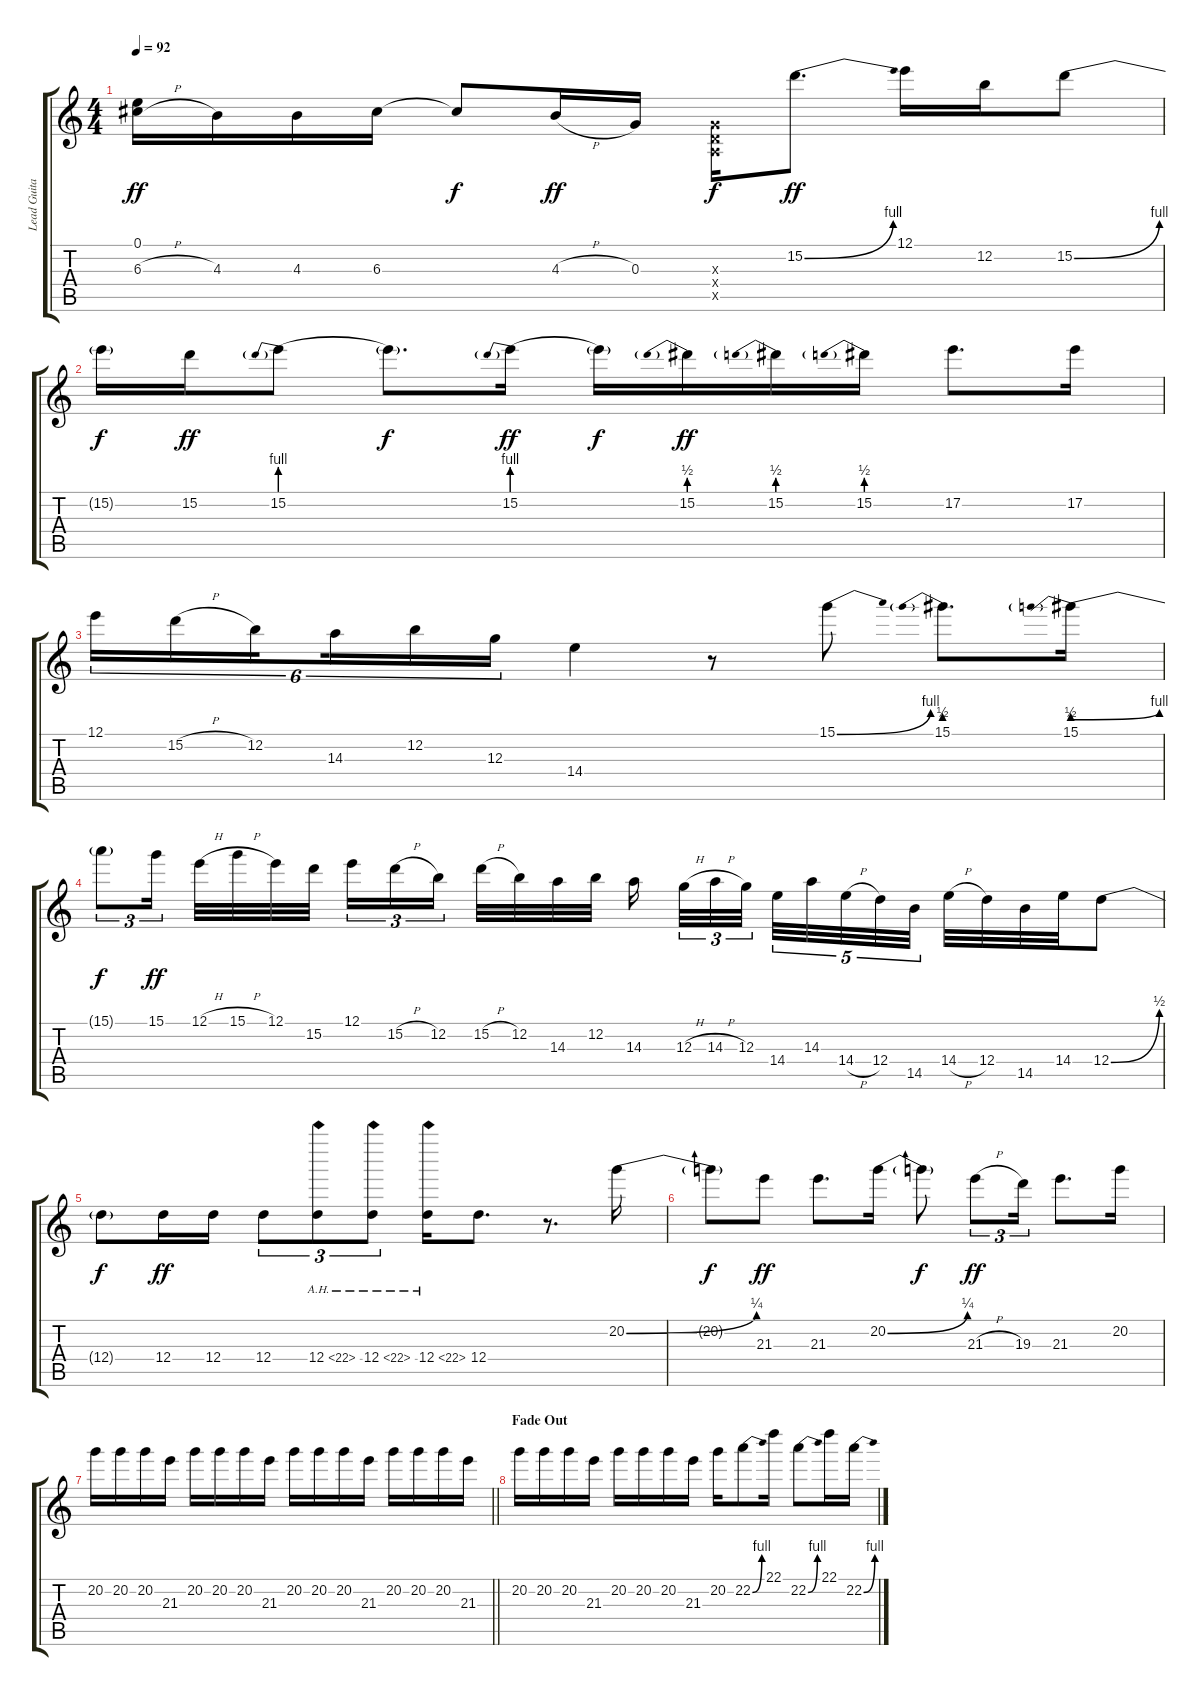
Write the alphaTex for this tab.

\track ("Lead Guitar" "Lead Guita") {instrument distortionguitar}
\staff {score tabs}
\tuning (E4 B3 G3 D3 A2 E2) {hide}
\ts (4 4)
\tempo 92
\clef g2
\ks c
(0.1 6.3{h}).16{dy ff} 4.3.16 4.3.16 6.3.16 6.3{t}.8{dy f} 4.3{h}.16{dy ff} 0.3.16 (0.3{x} 0.4{x} 0.5{x}).16{dy f} 15.2{be (bend 0 0 60 4)}.8{d dy ff} 12.1.16 12.2.16 15.2{be (bend 0 0 60 4)}.8 |
15.2{t}.16{dy f} 15.2.16{dy ff} 15.2{be (prebend 0 4 60 4)}.8 15.2{t}.8{d dy f} 15.2{be (prebend 0 4 60 4)}.16{dy ff} 15.2{t}.16{dy f} 15.2{be (prebend 0 2 60 2)}.16{dy ff} 15.2{be (prebend 0 2 60 2)}.16 15.2{be (prebend 0 2 60 2)}.16 17.2.8{d} 17.2.16 |
12.1.16{tu (6 4)} 15.2{h}.16{tu (6 4)} 12.2.16{tu (6 4) beam splitsecondary} 14.3.16{tu (6 4)} 12.2.16{tu (6 4)} 12.3.16{tu (6 4)} 14.4.4 r.8 15.1{be (bend 0 0 60 4)}.8 15.1{be (prebend 0 2 60 2)}.8{d} 15.1{be (prebendbend 0 2 60 4)}.16 |
15.1{t}.8{tu (3 2) dy f} 15.1.16{tu (3 2) dy ff beam splitsecondary} 12.1{h}.32 15.1{h}.32 12.1.32 15.2.32 12.1.16{tu (3 2)} 15.2{h}.16{tu (3 2)} 12.2.16{tu (3 2) beam splitsecondary} 15.2{h}.32 12.2.32 14.3.32 12.2.32 14.3.16{beam splitsecondary} 12.3{h}.32{tu (3 2)} 14.3{h}.32{tu (3 2)} 12.3.32{tu (3 2) beam splitsecondary} 14.4.32{tu (5 4)} 14.3.32{tu (5 4)} 14.4{h}.32{tu (5 4)} 12.4.32{tu (5 4)} 14.5.32{tu (5 4)} 14.4{h}.32 12.4.32 14.5.32 14.4.32 12.4{be (bend 0 0 60 2)}.8 |
12.4{t}.8{dy f} 12.4.16{dy ff} 12.4.16 12.4.8{tu (3 2)} 12.4{ah 10}.8{tu (3 2)} 12.4{ah 10}.8{tu (3 2)} 12.4{ah 10}.16 12.4.8{d} r.8{d} 20.2{be (bend 0 0 60 1)}.16 |
20.2{t}.8{dy f} 21.3.8{dy ff} 21.3.8{d} 20.2{be (bend 0 0 60 1)}.16 20.2{t}.8{dy f} 21.3{h}.8{tu (3 2) dy ff} 19.3.16{tu (3 2)} 21.3.8{d} 20.2.16 |
\barLineRight lightlight
20.2.16 20.2.16 20.2.16 21.3.16 20.2.16 20.2.16 20.2.16 21.3.16 20.2.16 20.2.16 20.2.16 21.3.16 20.2.16 20.2.16 20.2.16 21.3.16 |
\section ("" "Fade Out")
20.2.16{volume 8} 20.2.16 20.2.16 21.3.16 20.2.16 20.2.16 20.2.16 21.3.16 20.2.16 22.2{be (bend 0 0 60 4)}.8 22.1.16 22.2{be (bend 0 0 60 4)}.8 22.1.16 22.2{be (bend 0 0 60 4)}.16
